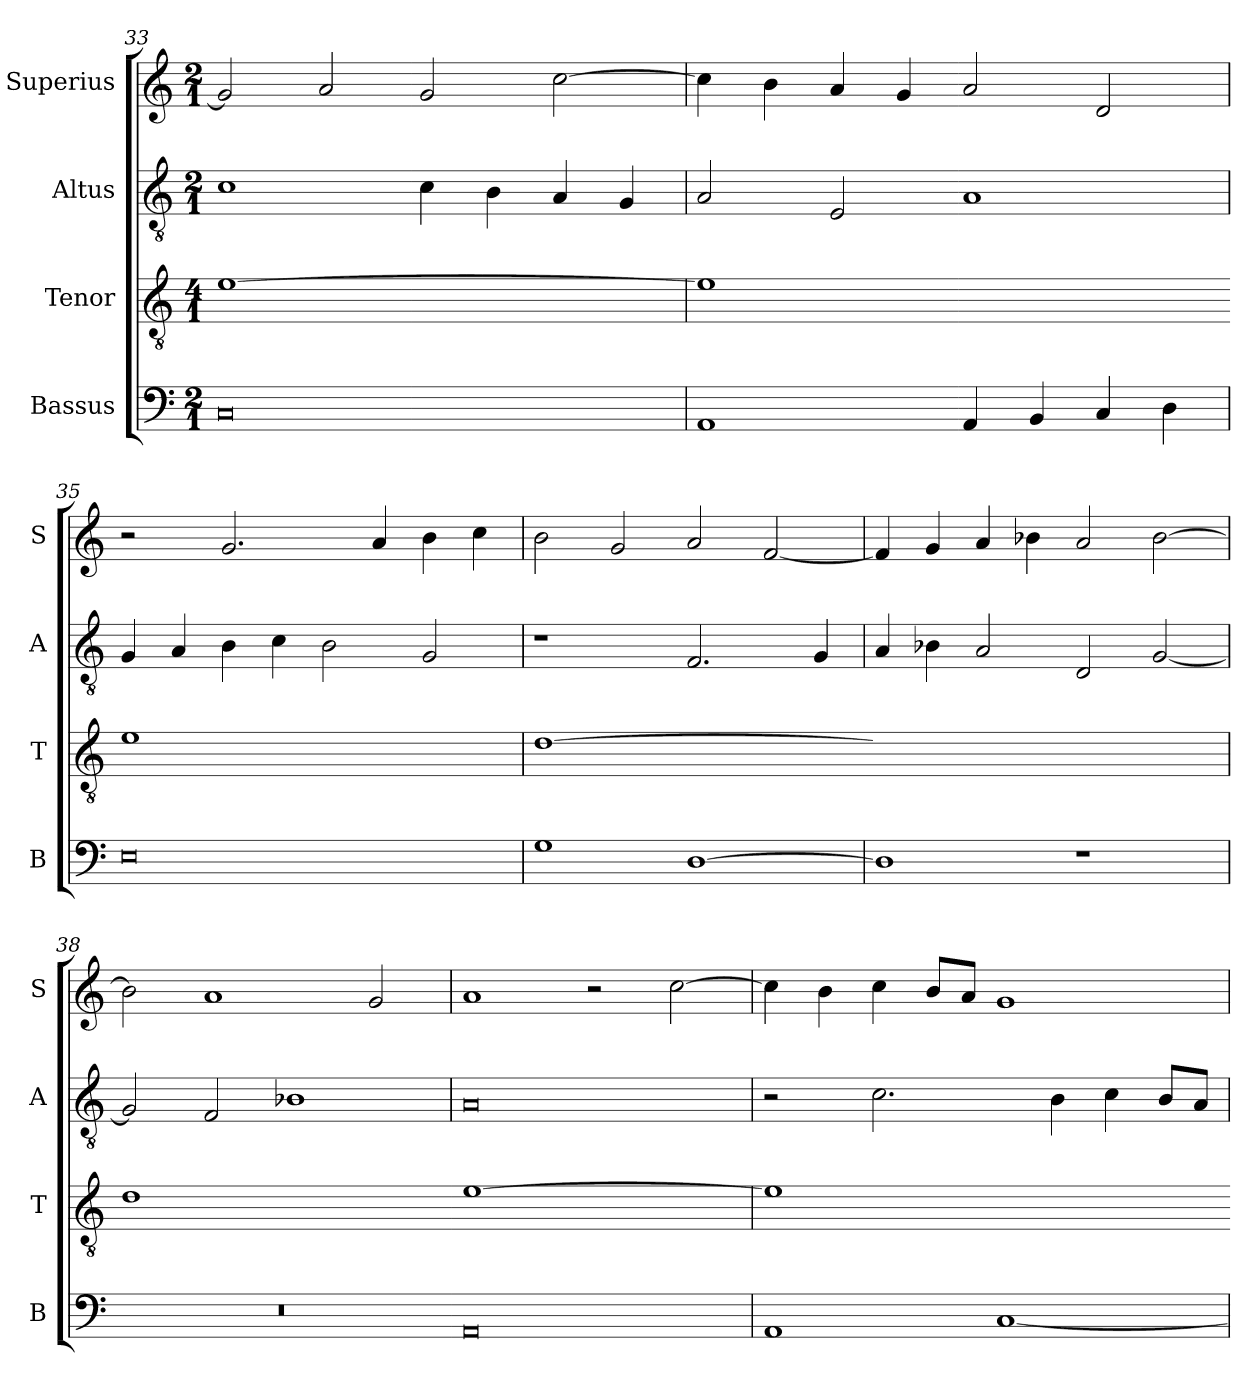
**kern	**kern	**kern	**kern
*part4	*part3	*part2	*part1
*staff4	*staff3	*staff2	*staff1
*I"Bassus	*I"Tenor	*I"Altus	*I"Superius
*I'B	*I'T	*I'A	*I'S
*clefF4	*clefGv2	*clefGv2	*clefG2
*k[]	*k[]	*k[]	*k[]
*M2/1	*M4/1	*M2/1	*M2/1
=33	=33	=33	=33
!	!LO:N:vis=1	!	!
0C	[0e	1c	2g]
.	.	.	2a
.	.	4c	2g
.	.	4B	.
.	.	4A	[2cc
.	.	4G	.
=34	=34	=34	=34
!	!LO:N:vis=1	!	!
1AA	0e]	2A	4cc]
.	.	.	4b
.	.	2E	4a
.	.	.	4g
4AA	.	1A	2a
4BB	.	.	.
4C	.	.	2d
4D	.	.	.
=35	=35-	=35	=35
!	!LO:N:vis=1	!	!
0E	0e	4G	2r
.	.	4A	.
.	.	4B	2.g
.	.	4c	.
.	.	2B	.
.	.	.	4a
.	.	2G	4b
.	.	.	4cc
=36	=36	=36	=36
!	!LO:N:vis=1	!	!
1G	[0d	1r	2b
.	.	.	2g
[1D	.	2.F	2a
.	.	.	[2f
.	.	4G	.
=37	=37-	=37	=37
!	!LO:N:vis=1	!	!
1D]	0dyy]	4A	4f]
.	.	4B-X	4g
.	.	2A	4a
.	.	.	4b-X
1r	.	2D	2a
.	.	[2G	[2b-
=38	=38	=38	=38
!	!LO:N:vis=1	!	!
0r	0d	2G]	2b-]
.	.	2F	1a
.	.	1B-X	.
.	.	.	2g
=39	=39-	=39	=39
!	!LO:N:vis=1	!	!
0AA	[0e	0A	1a
.	.	.	2r
.	.	.	[2cc
=40	=40	=40	=40
!	!LO:N:vis=1	!	!
1AA	0e]	2r	4cc]
.	.	.	4b
.	.	2.c	4cc
.	.	.	8bL
.	.	.	8aJ
[1C	.	.	1g
.	.	4B	.
.	.	4c	.
.	.	8BL	.
.	.	8AJ	.
=	=-	=	=
*-	*-	*-	*-
